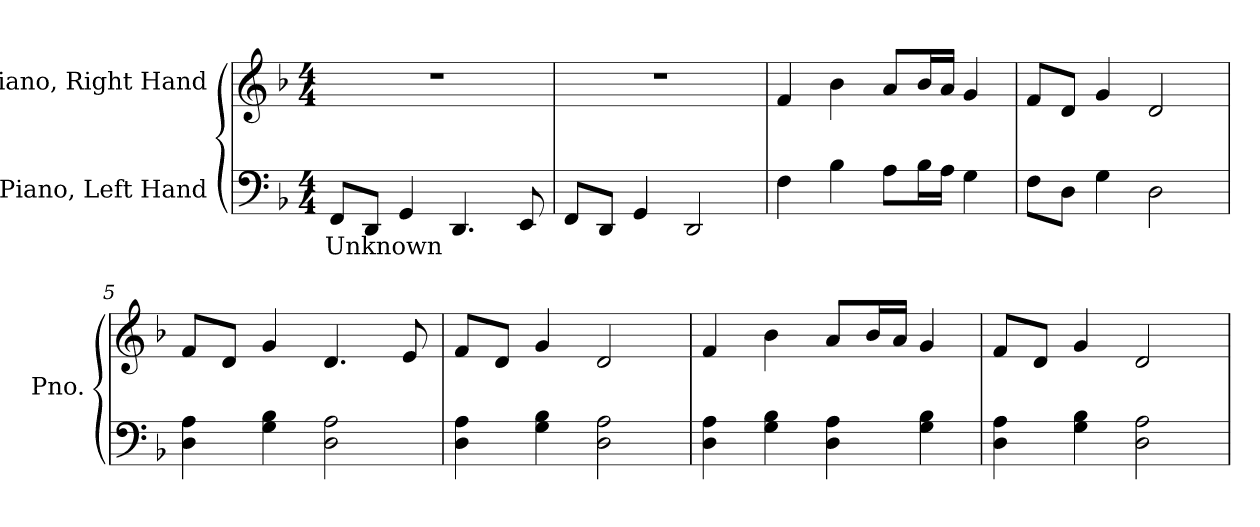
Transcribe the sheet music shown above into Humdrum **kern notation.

**kern	**text	**kern
*part2	*part2	*part1
*staff2	*staff2	*staff1
*I"Piano, Left Hand	*	*I"Piano, Right Hand
*I'Pno.	*	*I'Pno.
*clefF4	*	*clefG2
*k[b-]	*	*k[b-]
*M4/4	*	*M4/4
*MM80	*	*MM80
=1	=1	=1
!	!LO:LY:b	!
8FF/L	Unknown	1r
8DD/J	.	.
4GG/	.	.
4.DD/	.	.
8EE/	.	.
=2	=2	=2
8FF/L	.	1r
8DD/J	.	.
4GG/	.	.
2DD/	.	.
=3	=3	=3
4F\	.	4f/
4B-\	.	4b-\
8A\L	.	8a/L
16B-\L	.	16b-/L
16A\JJ	.	16a/JJ
4G\	.	4g/
=4	=4	=4
8F\L	.	8f/L
8D\J	.	8d/J
4G\	.	4g/
2D\	.	2d/
=5	=5	=5
4D\ 4A\	.	8f/L
.	.	8d/J
4G\ 4B-\	.	4g/
2D\ 2A\	.	4.d/
.	.	8e/
!!LO:LB:g=z
=6	=6	=6
4D\ 4A\	.	8f/L
.	.	8d/J
4G\ 4B-\	.	4g/
2D\ 2A\	.	2d/
=7	=7	=7
4D\ 4A\	.	4f/
4G\ 4B-\	.	4b-\
4D\ 4A\	.	8a/L
.	.	16b-/L
.	.	16a/JJ
4G\ 4B-\	.	4g/
=8	=8	=8
4D\ 4A\	.	8f/L
.	.	8d/J
4G\ 4B-\	.	4g/
2D\ 2A\	.	2d/
=	=	=
*-	*-	*-
